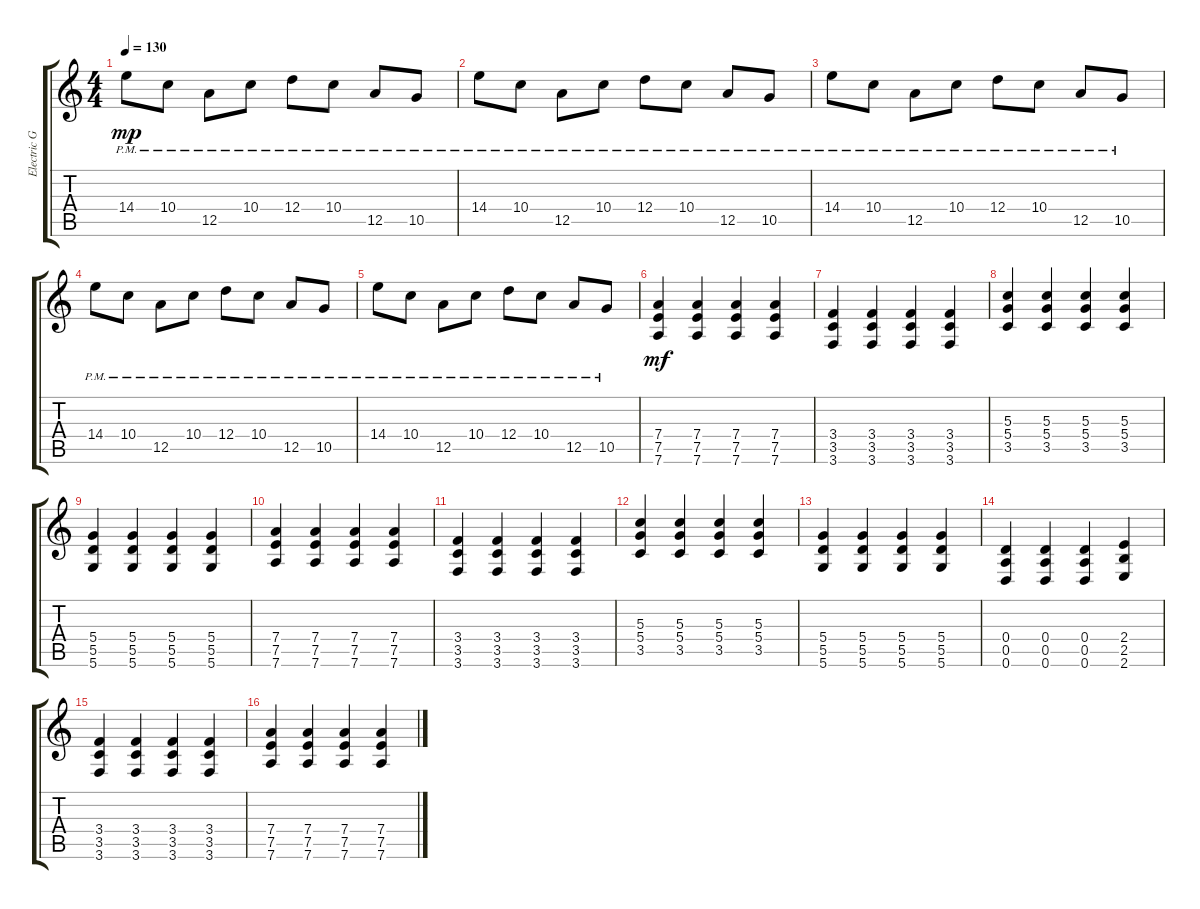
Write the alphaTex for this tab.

\track ("Electric Guitar 1" "Electric G") {instrument distortionguitar}
\staff {score tabs}
\tuning (E4 B3 G3 D3 A2 D2) {hide}
\ts (4 4)
\tempo 130
\clef g2
\ks c
14.4{pm}.8{dy mp} 10.4{pm}.8 12.5{pm}.8 10.4{pm}.8 12.4{pm}.8 10.4{pm}.8 12.5{pm}.8 10.5{pm}.8 |
14.4{pm}.8 10.4{pm}.8 12.5{pm}.8 10.4{pm}.8 12.4{pm}.8 10.4{pm}.8 12.5{pm}.8 10.5{pm}.8 |
14.4{pm}.8 10.4{pm}.8 12.5{pm}.8 10.4{pm}.8 12.4{pm}.8 10.4{pm}.8 12.5{pm}.8 10.5{pm}.8 |
14.4{pm}.8 10.4{pm}.8 12.5{pm}.8 10.4{pm}.8 12.4{pm}.8 10.4{pm}.8 12.5{pm}.8 10.5{pm}.8 |
14.4{pm}.8 10.4{pm}.8 12.5{pm}.8 10.4{pm}.8 12.4{pm}.8 10.4{pm}.8 12.5{pm}.8 10.5{pm}.8 |
(7.4 7.5 7.6).4{dy mf} (7.4 7.5 7.6).4 (7.4 7.5 7.6).4 (7.4 7.5 7.6).4 |
(3.4 3.5 3.6).4 (3.4 3.5 3.6).4 (3.4 3.5 3.6).4 (3.4 3.5 3.6).4 |
(5.3 5.4 3.5).4 (5.3 5.4 3.5).4 (5.3 5.4 3.5).4 (5.3 5.4 3.5).4 |
(5.4 5.5 5.6).4 (5.4 5.5 5.6).4 (5.4 5.5 5.6).4 (5.4 5.5 5.6).4 |
(7.4 7.5 7.6).4 (7.4 7.5 7.6).4 (7.4 7.5 7.6).4 (7.4 7.5 7.6).4 |
(3.4 3.5 3.6).4 (3.4 3.5 3.6).4 (3.4 3.5 3.6).4 (3.4 3.5 3.6).4 |
(5.3 5.4 3.5).4 (5.3 5.4 3.5).4 (5.3 5.4 3.5).4 (5.3 5.4 3.5).4 |
(5.4 5.5 5.6).4 (5.4 5.5 5.6).4 (5.4 5.5 5.6).4 (5.4 5.5 5.6).4 |
(0.4 0.5 0.6).4 (0.4 0.5 0.6).4 (0.4 0.5 0.6).4 (2.4 2.5 2.6).4 |
(3.4 3.5 3.6).4 (3.4 3.5 3.6).4 (3.4 3.5 3.6).4 (3.4 3.5 3.6).4 |
(7.4 7.5 7.6).4 (7.4 7.5 7.6).4 (7.4 7.5 7.6).4 (7.4 7.5 7.6).4
